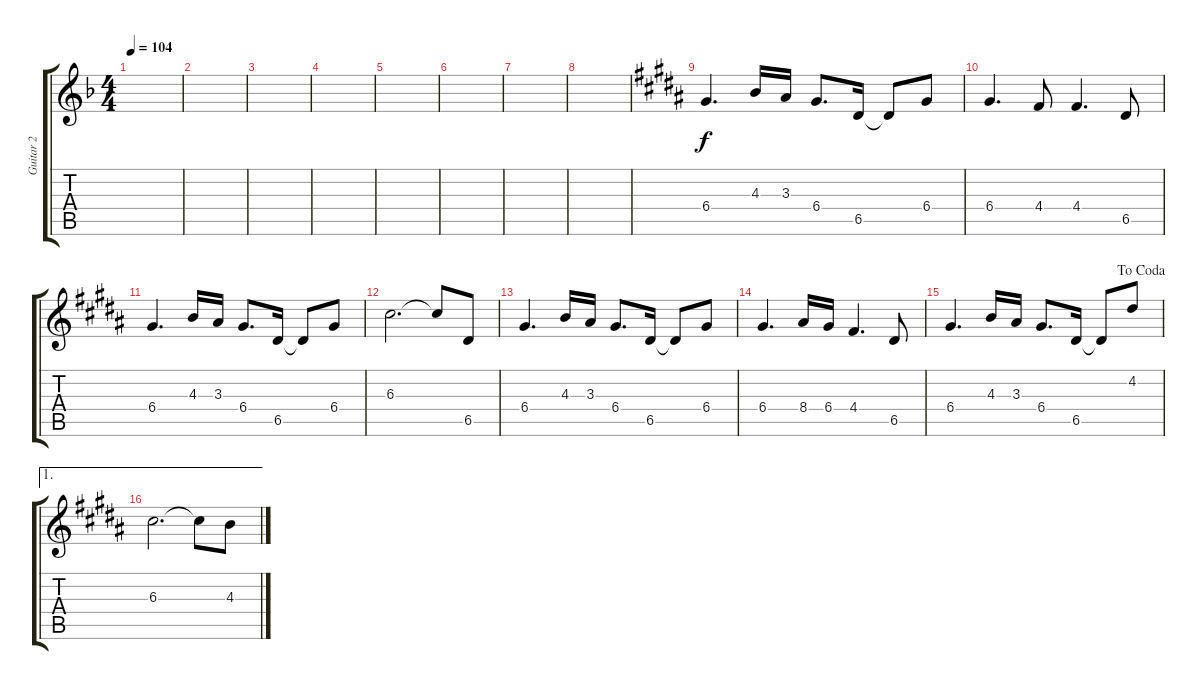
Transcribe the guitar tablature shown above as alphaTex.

\track ("Guitar 2" "Guitar 2") {instrument overdrivenguitar}
\staff {score tabs}
\tuning (E4 B3 G3 D3 A2 E2) {hide}
\ts (4 4)
\tempo 104
\clef g2
\ks f
|
|
|
|
|
|
|
|
\ks b
6.4.4{d} 4.3.16 3.3.16 6.4.8{d} 6.5.16 6.5{t}.8 6.4.8 |
6.4.4{d} 4.4.8 4.4.4{d} 6.5.8 |
6.4.4{d} 4.3.16 3.3.16 6.4.8{d} 6.5.16 6.5{t}.8 6.4.8 |
6.3.2{d} 6.3{t}.8 6.5.8 |
6.4.4{d} 4.3.16 3.3.16 6.4.8{d} 6.5.16 6.5{t}.8 6.4.8 |
6.4.4{d} 8.4.16 6.4.16 4.4.4{d} 6.5.8 |
\jump dacoda
6.4.4{d} 4.3.16 3.3.16 6.4.8{d} 6.5.16 6.5{t}.8 4.2.8 |
\ae 1
6.3.2{d} 6.3{t}.8 4.3.8
